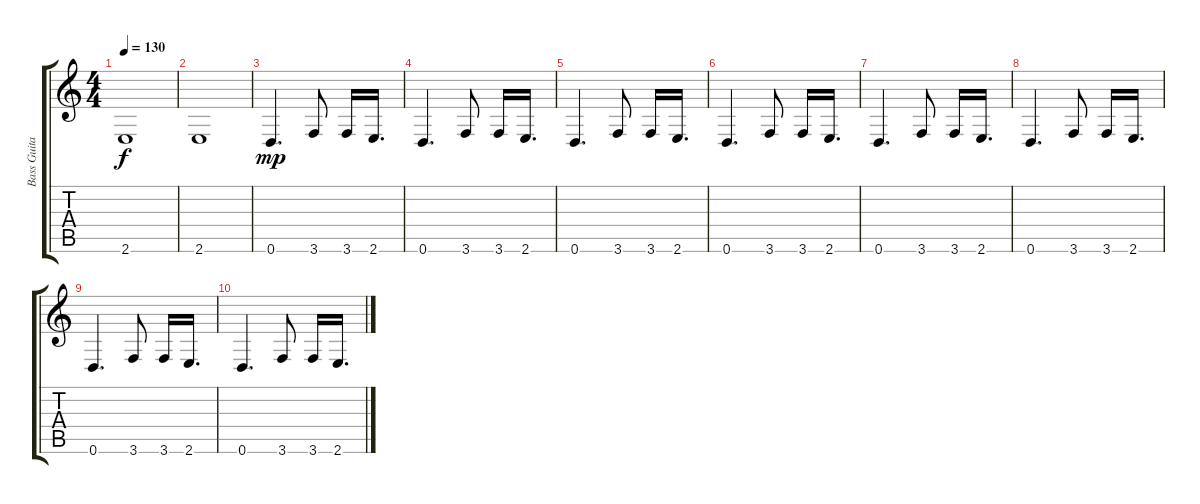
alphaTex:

\track ("Bass Guitar (Drop D)" "Bass Guita") {instrument electricbasspick}
\staff {score tabs}
\tuning (E4 B3 G3 D3 A2 D2) {hide}
\ts (4 4)
\tempo 130
\clef g2
\ks c
2.6.1{dy f} |
2.6.1 |
0.6.4{d dy mp} 3.6.8 3.6.16 2.6.16{d} |
0.6.4{d} 3.6.8 3.6.16 2.6.16{d} |
0.6.4{d} 3.6.8 3.6.16 2.6.16{d} |
0.6.4{d} 3.6.8 3.6.16 2.6.16{d} |
0.6.4{d} 3.6.8 3.6.16 2.6.16{d} |
0.6.4{d} 3.6.8 3.6.16 2.6.16{d} |
0.6.4{d} 3.6.8 3.6.16 2.6.16{d} |
0.6.4{d} 3.6.8 3.6.16 2.6.16{d}
